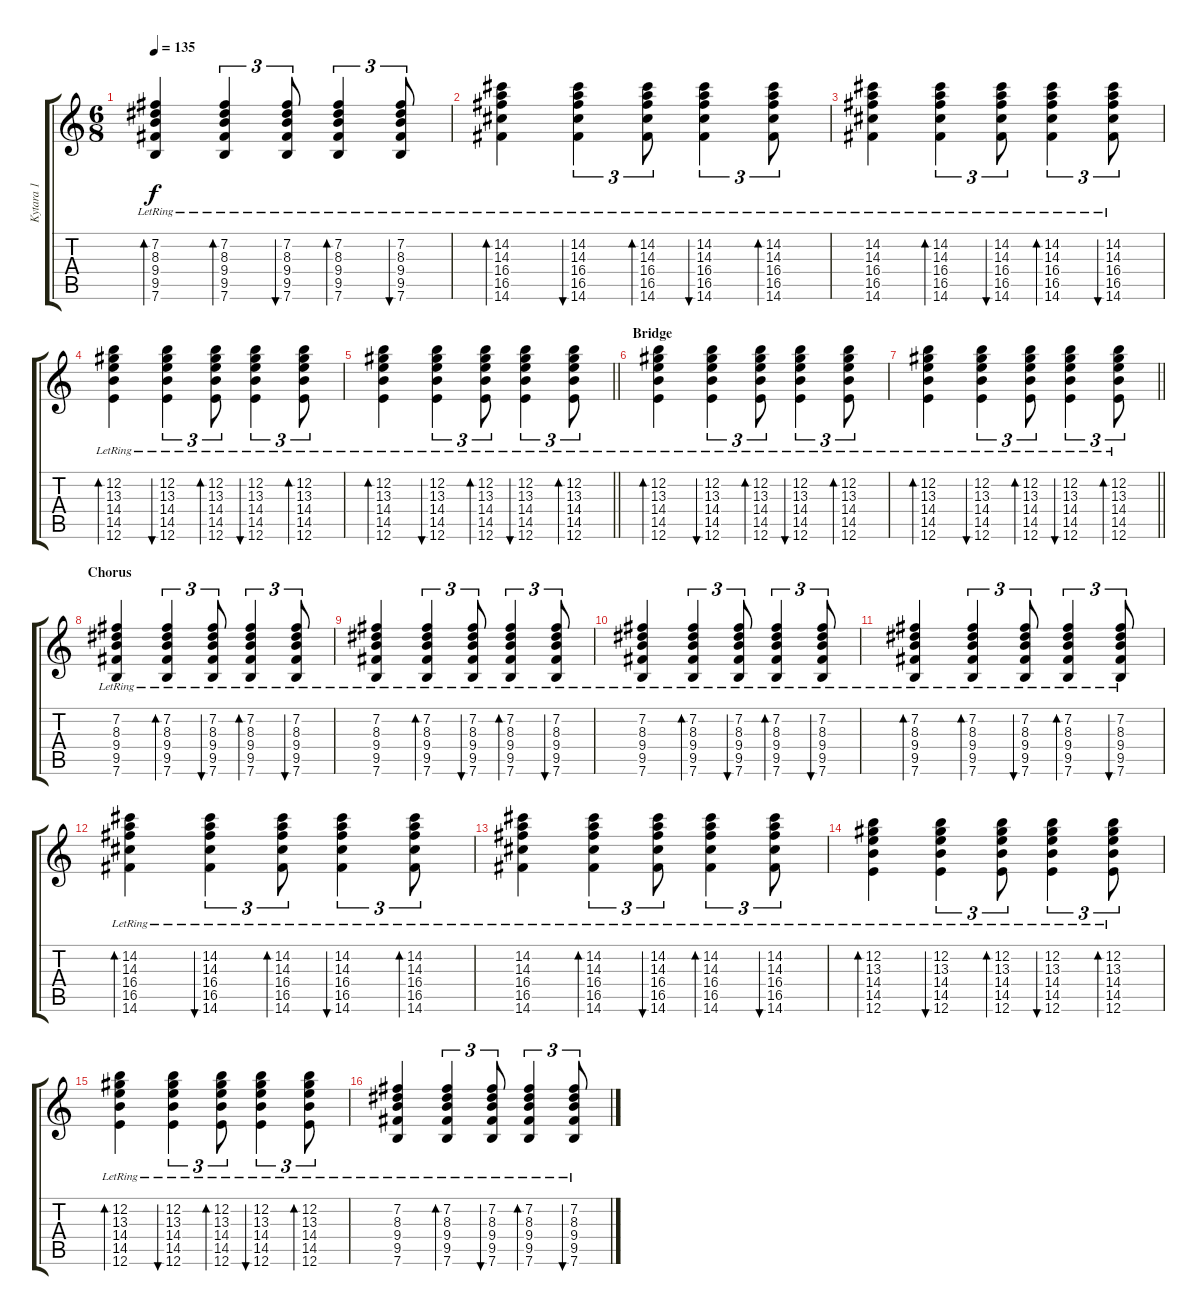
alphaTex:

\track ("Kytara 1" "Kytara 1") {instrument acousticguitarnylon}
\staff {score tabs}
\tuning (E4 B3 G3 D3 A2 E2) {hide}
\ts (6 8)
\tempo 135
\clef g2
\ks c
(7.2 8.3{lr} 9.4{lr} 9.5{lr} 7.6{lr}).4{bd 60 dy f} (7.2 8.3{lr} 9.4{lr} 9.5{lr} 7.6{lr}).4{tu (3 2) bd 60} (7.2 8.3{lr} 9.4{lr} 9.5{lr} 7.6{lr}).8{tu (3 2) bu 60} (7.2 8.3{lr} 9.4{lr} 9.5{lr} 7.6{lr}).4{tu (3 2) bd 60} (7.2 8.3{lr} 9.4{lr} 9.5{lr} 7.6{lr}).8{tu (3 2) bu 60} |
(14.2 14.3{lr} 16.4{lr} 16.5{lr} 14.6{lr}).4{bd 60} (14.2 14.3{lr} 16.4{lr} 16.5{lr} 14.6{lr}).4{tu (3 2) bu 60} (14.2 14.3{lr} 16.4{lr} 16.5{lr} 14.6{lr}).8{tu (3 2) bd 60} (14.2 14.3{lr} 16.4{lr} 16.5{lr} 14.6{lr}).4{tu (3 2) bu 60} (14.2 14.3{lr} 16.4{lr} 16.5{lr} 14.6{lr}).8{tu (3 2) bd 60} |
(14.2 14.3{lr} 16.4{lr} 16.5{lr} 14.6{lr}).4 (14.2 14.3{lr} 16.4{lr} 16.5{lr} 14.6{lr}).4{tu (3 2) bd 60} (14.2 14.3{lr} 16.4{lr} 16.5{lr} 14.6{lr}).8{tu (3 2) bu 60} (14.2 14.3{lr} 16.4{lr} 16.5{lr} 14.6{lr}).4{tu (3 2) bd 60} (14.2 14.3{lr} 16.4{lr} 16.5{lr} 14.6{lr}).8{tu (3 2) bu 60} |
(12.2 13.3{lr} 14.4{lr} 14.5{lr} 12.6{lr}).4{bd 60} (12.2 13.3{lr} 14.4{lr} 14.5{lr} 12.6{lr}).4{tu (3 2) bu 60} (12.2 13.3{lr} 14.4{lr} 14.5{lr} 12.6{lr}).8{tu (3 2) bd 60} (12.2 13.3{lr} 14.4{lr} 14.5{lr} 12.6{lr}).4{tu (3 2) bu 60} (12.2 13.3{lr} 14.4{lr} 14.5{lr} 12.6{lr}).8{tu (3 2) bd 60} |
\barLineRight lightlight
(12.2 13.3{lr} 14.4{lr} 14.5{lr} 12.6{lr}).4{bd 60} (12.2 13.3{lr} 14.4{lr} 14.5{lr} 12.6{lr}).4{tu (3 2) bu 60} (12.2 13.3{lr} 14.4{lr} 14.5{lr} 12.6{lr}).8{tu (3 2) bd 60} (12.2 13.3{lr} 14.4{lr} 14.5{lr} 12.6{lr}).4{tu (3 2) bu 60} (12.2 13.3{lr} 14.4{lr} 14.5{lr} 12.6{lr}).8{tu (3 2) bd 60} |
\section ("" "Bridge")
(12.2 13.3{lr} 14.4{lr} 14.5{lr} 12.6{lr}).4{bd 60} (12.2 13.3{lr} 14.4{lr} 14.5{lr} 12.6{lr}).4{tu (3 2) bu 60} (12.2 13.3{lr} 14.4{lr} 14.5{lr} 12.6{lr}).8{tu (3 2) bd 60} (12.2 13.3{lr} 14.4{lr} 14.5{lr} 12.6{lr}).4{tu (3 2) bu 60} (12.2 13.3{lr} 14.4{lr} 14.5{lr} 12.6{lr}).8{tu (3 2) bd 60} |
\barLineRight lightlight
(12.2 13.3{lr} 14.4{lr} 14.5{lr} 12.6{lr}).4{bd 60} (12.2 13.3{lr} 14.4{lr} 14.5{lr} 12.6{lr}).4{tu (3 2) bu 60} (12.2 13.3{lr} 14.4{lr} 14.5{lr} 12.6{lr}).8{tu (3 2) bd 60} (12.2 13.3{lr} 14.4{lr} 14.5{lr} 12.6{lr}).4{tu (3 2) bu 60} (12.2 13.3{lr} 14.4{lr} 14.5{lr} 12.6{lr}).8{tu (3 2) bd 60} |
\section ("" "Chorus")
(7.2 8.3{lr} 9.4{lr} 9.5{lr} 7.6{lr}).4 (7.2 8.3{lr} 9.4{lr} 9.5{lr} 7.6{lr}).4{tu (3 2) bd 60} (7.2 8.3{lr} 9.4{lr} 9.5{lr} 7.6{lr}).8{tu (3 2) bu 60} (7.2 8.3{lr} 9.4{lr} 9.5{lr} 7.6{lr}).4{tu (3 2) bd 60} (7.2 8.3{lr} 9.4{lr} 9.5{lr} 7.6{lr}).8{tu (3 2) bu 60} |
(7.2 8.3{lr} 9.4{lr} 9.5{lr} 7.6{lr}).4 (7.2 8.3{lr} 9.4{lr} 9.5{lr} 7.6{lr}).4{tu (3 2) bd 60} (7.2 8.3{lr} 9.4{lr} 9.5{lr} 7.6{lr}).8{tu (3 2) bu 60} (7.2 8.3{lr} 9.4{lr} 9.5{lr} 7.6{lr}).4{tu (3 2) bd 60} (7.2 8.3{lr} 9.4{lr} 9.5{lr} 7.6{lr}).8{tu (3 2) bu 60} |
(7.2 8.3{lr} 9.4{lr} 9.5{lr} 7.6{lr}).4 (7.2 8.3{lr} 9.4{lr} 9.5{lr} 7.6{lr}).4{tu (3 2) bd 60} (7.2 8.3{lr} 9.4{lr} 9.5{lr} 7.6{lr}).8{tu (3 2) bu 60} (7.2 8.3{lr} 9.4{lr} 9.5{lr} 7.6{lr}).4{tu (3 2) bd 60} (7.2 8.3{lr} 9.4{lr} 9.5{lr} 7.6{lr}).8{tu (3 2) bu 60} |
(7.2 8.3{lr} 9.4{lr} 9.5{lr} 7.6{lr}).4{bd 60} (7.2 8.3{lr} 9.4{lr} 9.5{lr} 7.6{lr}).4{tu (3 2) bd 60} (7.2 8.3{lr} 9.4{lr} 9.5{lr} 7.6{lr}).8{tu (3 2) bu 60} (7.2 8.3{lr} 9.4{lr} 9.5{lr} 7.6{lr}).4{tu (3 2) bd 60} (7.2 8.3{lr} 9.4{lr} 9.5{lr} 7.6{lr}).8{tu (3 2) bu 60} |
(14.2 14.3{lr} 16.4{lr} 16.5{lr} 14.6{lr}).4{bd 60} (14.2 14.3{lr} 16.4{lr} 16.5{lr} 14.6{lr}).4{tu (3 2) bu 60} (14.2 14.3{lr} 16.4{lr} 16.5{lr} 14.6{lr}).8{tu (3 2) bd 60} (14.2 14.3{lr} 16.4{lr} 16.5{lr} 14.6{lr}).4{tu (3 2) bu 60} (14.2 14.3{lr} 16.4{lr} 16.5{lr} 14.6{lr}).8{tu (3 2) bd 60} |
(14.2 14.3{lr} 16.4{lr} 16.5{lr} 14.6{lr}).4 (14.2 14.3{lr} 16.4{lr} 16.5{lr} 14.6{lr}).4{tu (3 2) bd 60} (14.2 14.3{lr} 16.4{lr} 16.5{lr} 14.6{lr}).8{tu (3 2) bu 60} (14.2 14.3{lr} 16.4{lr} 16.5{lr} 14.6{lr}).4{tu (3 2) bd 60} (14.2 14.3{lr} 16.4{lr} 16.5{lr} 14.6{lr}).8{tu (3 2) bu 60} |
(12.2 13.3{lr} 14.4{lr} 14.5{lr} 12.6{lr}).4{bd 60} (12.2 13.3{lr} 14.4{lr} 14.5{lr} 12.6{lr}).4{tu (3 2) bu 60} (12.2 13.3{lr} 14.4{lr} 14.5{lr} 12.6{lr}).8{tu (3 2) bd 60} (12.2 13.3{lr} 14.4{lr} 14.5{lr} 12.6{lr}).4{tu (3 2) bu 60} (12.2 13.3{lr} 14.4{lr} 14.5{lr} 12.6{lr}).8{tu (3 2) bd 60} |
(12.2 13.3{lr} 14.4{lr} 14.5{lr} 12.6{lr}).4{bd 60} (12.2 13.3{lr} 14.4{lr} 14.5{lr} 12.6{lr}).4{tu (3 2) bu 60} (12.2 13.3{lr} 14.4{lr} 14.5{lr} 12.6{lr}).8{tu (3 2) bd 60} (12.2 13.3{lr} 14.4{lr} 14.5{lr} 12.6{lr}).4{tu (3 2) bu 60} (12.2 13.3{lr} 14.4{lr} 14.5{lr} 12.6{lr}).8{tu (3 2) bd 60} |
(7.2 8.3{lr} 9.4{lr} 9.5{lr} 7.6{lr}).4 (7.2 8.3{lr} 9.4{lr} 9.5{lr} 7.6{lr}).4{tu (3 2) bd 60} (7.2 8.3{lr} 9.4{lr} 9.5{lr} 7.6{lr}).8{tu (3 2) bu 60} (7.2 8.3{lr} 9.4{lr} 9.5{lr} 7.6{lr}).4{tu (3 2) bd 60} (7.2 8.3{lr} 9.4{lr} 9.5{lr} 7.6{lr}).8{tu (3 2) bu 60}
